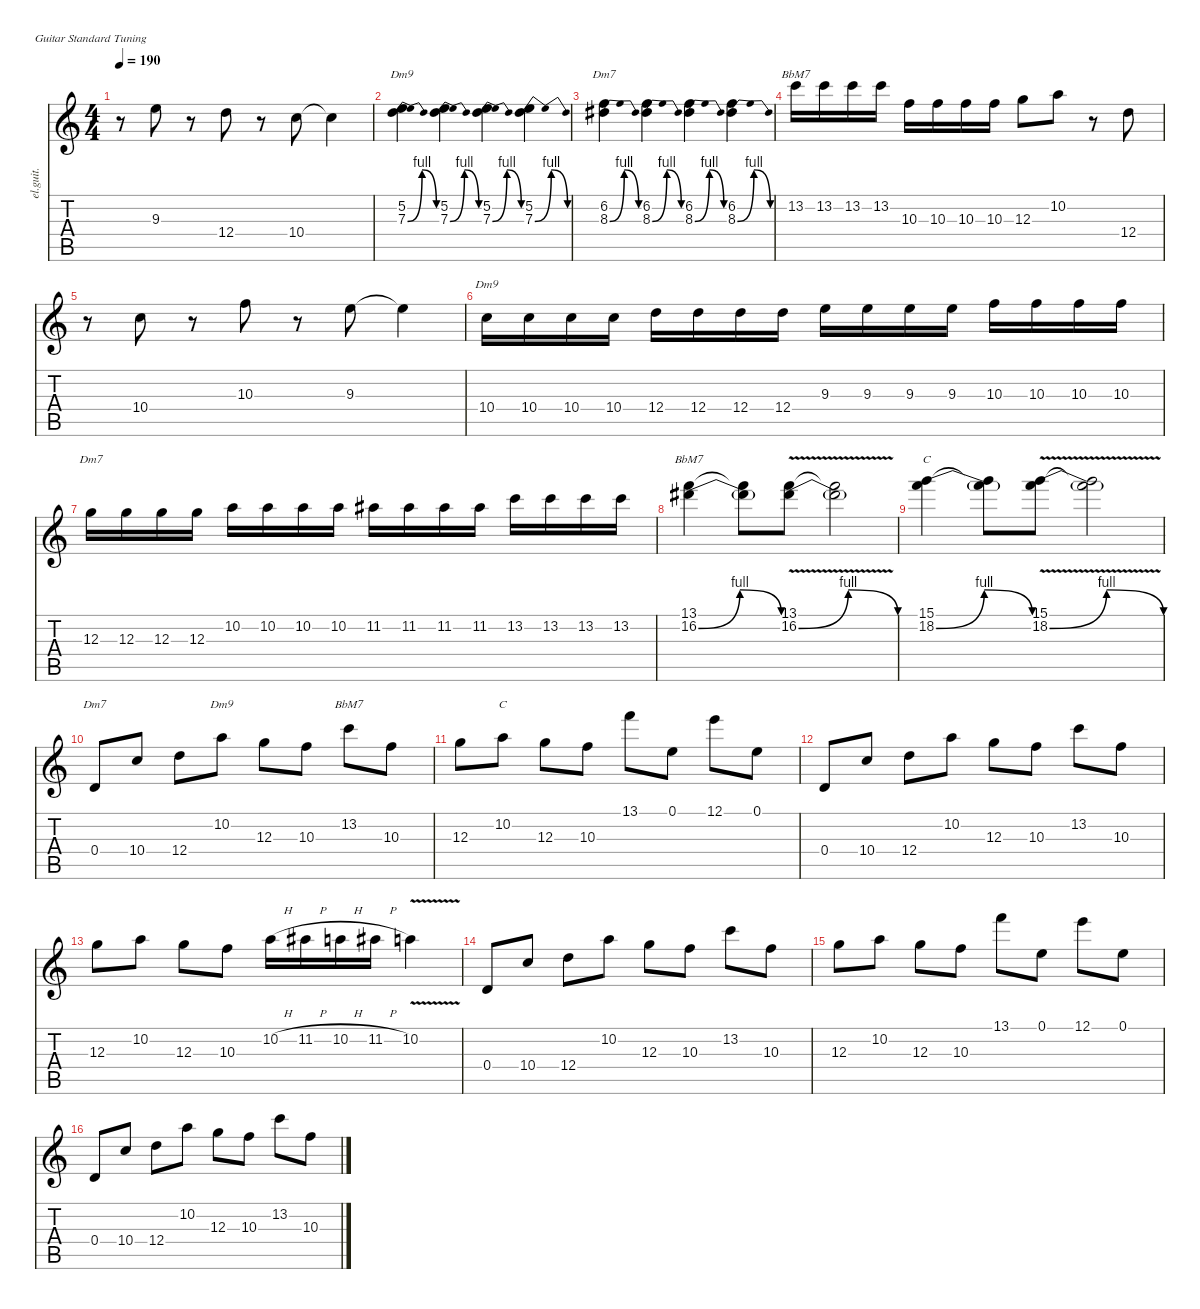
\defaultSystemsLayout 4
\hideDynamics
\bracketExtendMode nobrackets
\track ("後藤ひとり" "el.guit.") {instrument electricguitarclean}
\staff {score tabs}
\tuning (E4 B3 G3 D3 A2 E2)
\chord ("Dm9" x 5 7 x x x) {firstfret 5 showdiagram false showfingering false}
\chord ("Dm7" x 6 8 x x x) {firstfret 6 showdiagram false showfingering false}
\chord ("BbM7" x 13 x x x x) {firstfret 13 showdiagram false showfingering false}
\chord ("Dm9" x x x 10 x x) {firstfret 10 showdiagram false showfingering false}
\chord ("Dm7" x x 12 x x x) {firstfret 12 showdiagram false showfingering false}
\chord ("BbM7" 13 16 x x x x) {firstfret 13 showdiagram false showfingering false}
\chord ("C" 15 18 x x x x) {firstfret 15 showdiagram false showfingering false}
\chord ("Dm7" x x x 0 x x) {showdiagram false showfingering false}
\chord ("Dm9" x 10 x x x x) {firstfret 10 showdiagram false showfingering false}
\chord ("C" x 10 x x x x) {firstfret 10 showdiagram false showfingering false}
\ts (4 4)
\tempo 190
\clef g2
\ks c
r.8{dy mf beam Down} 9.3.8{beam Down} r.8{beam Down} 12.4.8{beam Down} r.8{beam Down} 10.4.8{beam Down} 10.4{t}.4{beam Down} |
(5.2 7.3{be (bendrelease 0 0 10.2 4 20.4 4 30 0)}).4{ch "Dm9" beam Down} (5.2 7.3{be (bendrelease 0 0 10.2 4 20.4 4 30 0)}).4{beam Down} (5.2 7.3{be (bendrelease 0 0 10.2 4 20.4 4 30 0)}).4{beam Down} (5.2 7.3{be (bendrelease 0 0 10.2 4 20.4 4 30 0)}).4{beam Down} |
(6.2 8.3{be (bendrelease 0 0 10.2 4 20.4 4 30 0) acc #}).4{ch "Dm7" beam Down} (6.2 8.3{be (bendrelease 0 0 10.2 4 20.4 4 30 0) acc #}).4{beam Down} (6.2 8.3{be (bendrelease 0 0 10.2 4 20.4 4 30 0) acc #}).4{beam Down} (6.2 8.3{be (bendrelease 0 0 10.2 4 20.4 4 30 0) acc #}).4{beam Down} |
13.2.16{ch "BbM7" beam Down} 13.2.16{beam Down} 13.2.16{beam Down} 13.2.16{beam Down} 10.3.16{beam Down} 10.3.16{beam Down} 10.3.16{beam Down} 10.3.16{beam Down} 12.3.8{beam Down} 10.2.8{beam Down} r.8{beam Down} 12.4.8{beam Down} |
r.8{beam Down} 10.4.8{beam Down} r.8{beam Down} 10.3.8{beam Down} r.8{beam Down} 9.3.8{beam Down} 9.3{t}.4{beam Down} |
10.4.16{ch "Dm9" beam Down} 10.4.16{beam Down} 10.4.16{beam Down} 10.4.16{beam Down} 12.4.16{beam Down} 12.4.16{beam Down} 12.4.16{beam Down} 12.4.16{beam Down} 9.3.16{beam Down} 9.3.16{beam Down} 9.3.16{beam Down} 9.3.16{beam Down} 10.3.16{beam Down} 10.3.16{beam Down} 10.3.16{beam Down} 10.3.16{beam Down} |
12.3.16{ch "Dm7" beam Down} 12.3.16{beam Down} 12.3.16{beam Down} 12.3.16{beam Down} 10.2.16{beam Down} 10.2.16{beam Down} 10.2.16{beam Down} 10.2.16{beam Down} 11.2{acc #}.16{beam Down} 11.2{acc #}.16{beam Down} 11.2{acc #}.16{beam Down} 11.2{acc #}.16{beam Down} 13.2.16{beam Down} 13.2.16{beam Down} 13.2.16{beam Down} 13.2.16{beam Down} |
(13.1 16.2{be (bendrelease 0 0 10.2 4 20.4 4 30 0) acc #}).4{ch "BbM7" beam Down} (13.1{t} 16.2{t acc #}).8{beam Down} (13.1{v} 16.2{be (bendrelease 0 0 10.2 4 20.4 4 30 0) v acc #}).8{beam Down} (13.1{t} 16.2{t acc #}).2{beam Down} |
(15.1 18.2{be (bendrelease 0 0 10.2 4 20.4 4 30 0)}).4{ch "C" beam Down} (15.1{t} 18.2{t}).8{beam Down} (15.1{v} 18.2{be (bendrelease 0 0 10.2 4 20.4 4 30 0)}).8{beam Down} (15.1{t} 18.2{t}).2{beam Down} |
0.4.8{ch "Dm7" beam Up} 10.4.8{beam Up} 12.4.8{beam Down} 10.2.8{ch "Dm9" beam Down} 12.3.8{beam Down} 10.3.8{beam Down} 13.2.8{ch "BbM7" beam Down} 10.3.8{beam Down} |
12.3.8{beam Down} 10.2.8{ch "C" beam Down} 12.3.8{beam Down} 10.3.8{beam Down} 13.1.8{beam Down} 0.1.8{beam Down} 12.1.8{beam Down} 0.1.8{beam Down} |
0.4.8{beam Up} 10.4.8{beam Up} 12.4.8{beam Down} 10.2.8{beam Down} 12.3.8{beam Down} 10.3.8{beam Down} 13.2.8{beam Down} 10.3.8{beam Down} |
12.3.8{beam Down} 10.2.8{beam Down} 12.3.8{beam Down} 10.3.8{beam Down} 10.2{h}.16{beam Down} 11.2{h acc #}.16{beam Down} 10.2{h}.16{beam Down} 11.2{h acc #}.16{beam Down} 10.2{v}.4{beam Down} |
0.4.8{beam Up} 10.4.8{beam Up} 12.4.8{beam Down} 10.2.8{beam Down} 12.3.8{beam Down} 10.3.8{beam Down} 13.2.8{beam Down} 10.3.8{beam Down} |
12.3.8{beam Down} 10.2.8{beam Down} 12.3.8{beam Down} 10.3.8{beam Down} 13.1.8{beam Down} 0.1.8{beam Down} 12.1.8{beam Down} 0.1.8{beam Down} |
0.4.8{beam Up} 10.4.8{beam Up} 12.4.8{beam Down} 10.2.8{beam Down} 12.3.8{beam Down} 10.3.8{beam Down} 13.2.8{beam Down} 10.3.8{beam Down}
